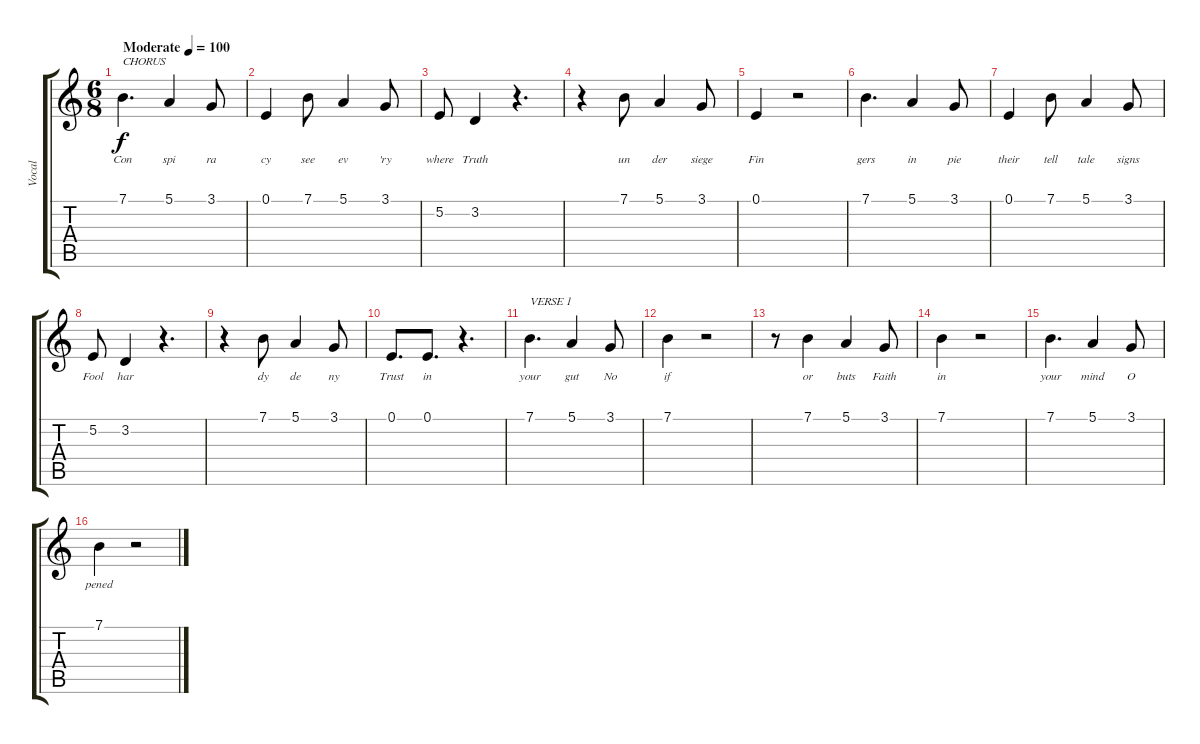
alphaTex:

\track ("Vocal" "Vocal") {instrument acousticgrandpiano}
\staff {score tabs}
\tuning (E4 B3 G3 D3 A2 E2) {hide}
\ts (6 8)
\tempo (100 "Moderate")
\clef g2
\ks c
7.1.4{d txt "CHORUS" lyrics (0 "Con") lyrics (1 "") lyrics (2 "") lyrics (3 "") lyrics (4 "") dy f instrument acousticgrandpiano} 5.1.4{lyrics (0 "spi") lyrics (1 "") lyrics (2 "") lyrics (3 "") lyrics (4 "")} 3.1.8{lyrics (0 "ra") lyrics (1 "") lyrics (2 "") lyrics (3 "") lyrics (4 "")} |
0.1.4{lyrics (0 "cy") lyrics (1 "") lyrics (2 "") lyrics (3 "") lyrics (4 "")} 7.1.8{lyrics (0 "see") lyrics (1 "") lyrics (2 "") lyrics (3 "") lyrics (4 "")} 5.1.4{lyrics (0 "ev") lyrics (1 "") lyrics (2 "") lyrics (3 "") lyrics (4 "")} 3.1.8{lyrics (0 "'ry") lyrics (1 "") lyrics (2 "") lyrics (3 "") lyrics (4 "")} |
5.2.8{lyrics (0 "where") lyrics (1 "") lyrics (2 "") lyrics (3 "") lyrics (4 "")} 3.2.4{lyrics (0 "Truth") lyrics (1 "") lyrics (2 "") lyrics (3 "") lyrics (4 "")} r.4{d} |
r.4 7.1.8{lyrics (0 "un") lyrics (1 "") lyrics (2 "") lyrics (3 "") lyrics (4 "")} 5.1.4{lyrics (0 "der") lyrics (1 "") lyrics (2 "") lyrics (3 "") lyrics (4 "")} 3.1.8{lyrics (0 "siege") lyrics (1 "") lyrics (2 "") lyrics (3 "") lyrics (4 "")} |
0.1.4{lyrics (0 "Fin") lyrics (1 "") lyrics (2 "") lyrics (3 "") lyrics (4 "")} r.2 |
7.1.4{d lyrics (0 "gers") lyrics (1 "") lyrics (2 "") lyrics (3 "") lyrics (4 "")} 5.1.4{lyrics (0 "in") lyrics (1 "") lyrics (2 "") lyrics (3 "") lyrics (4 "")} 3.1.8{lyrics (0 "pie") lyrics (1 "") lyrics (2 "") lyrics (3 "") lyrics (4 "")} |
0.1.4{lyrics (0 "their") lyrics (1 "") lyrics (2 "") lyrics (3 "") lyrics (4 "")} 7.1.8{lyrics (0 "tell") lyrics (1 "") lyrics (2 "") lyrics (3 "") lyrics (4 "")} 5.1.4{lyrics (0 "tale") lyrics (1 "") lyrics (2 "") lyrics (3 "") lyrics (4 "")} 3.1.8{lyrics (0 "signs") lyrics (1 "") lyrics (2 "") lyrics (3 "") lyrics (4 "")} |
5.2.8{lyrics (0 "Fool") lyrics (1 "") lyrics (2 "") lyrics (3 "") lyrics (4 "")} 3.2.4{lyrics (0 "har") lyrics (1 "") lyrics (2 "") lyrics (3 "") lyrics (4 "")} r.4{d} |
r.4 7.1.8{lyrics (0 "dy") lyrics (1 "") lyrics (2 "") lyrics (3 "") lyrics (4 "")} 5.1.4{lyrics (0 "de") lyrics (1 "") lyrics (2 "") lyrics (3 "") lyrics (4 "")} 3.1.8{lyrics (0 "ny") lyrics (1 "") lyrics (2 "") lyrics (3 "") lyrics (4 "")} |
0.1.8{d lyrics (0 "Trust") lyrics (1 "") lyrics (2 "") lyrics (3 "") lyrics (4 "")} 0.1.8{d lyrics (0 "in") lyrics (1 "") lyrics (2 "") lyrics (3 "") lyrics (4 "")} r.4{d} |
7.1.4{d txt "VERSE 1" lyrics (0 "your") lyrics (1 "") lyrics (2 "") lyrics (3 "") lyrics (4 "")} 5.1.4{lyrics (0 "gut") lyrics (1 "") lyrics (2 "") lyrics (3 "") lyrics (4 "")} 3.1.8{lyrics (0 "No") lyrics (1 "") lyrics (2 "") lyrics (3 "") lyrics (4 "")} |
7.1.4{lyrics (0 "if") lyrics (1 "") lyrics (2 "") lyrics (3 "") lyrics (4 "")} r.2 |
r.8 7.1.4{lyrics (0 "or") lyrics (1 "") lyrics (2 "") lyrics (3 "") lyrics (4 "")} 5.1.4{lyrics (0 "buts") lyrics (1 "") lyrics (2 "") lyrics (3 "") lyrics (4 "")} 3.1.8{lyrics (0 "Faith") lyrics (1 "") lyrics (2 "") lyrics (3 "") lyrics (4 "")} |
7.1.4{lyrics (0 "in") lyrics (1 "") lyrics (2 "") lyrics (3 "") lyrics (4 "")} r.2 |
7.1.4{d lyrics (0 "your") lyrics (1 "") lyrics (2 "") lyrics (3 "") lyrics (4 "")} 5.1.4{lyrics (0 "mind") lyrics (1 "") lyrics (2 "") lyrics (3 "") lyrics (4 "")} 3.1.8{lyrics (0 "O") lyrics (1 "") lyrics (2 "") lyrics (3 "") lyrics (4 "")} |
7.1.4{lyrics (0 "pened") lyrics (1 "") lyrics (2 "") lyrics (3 "") lyrics (4 "")} r.2
